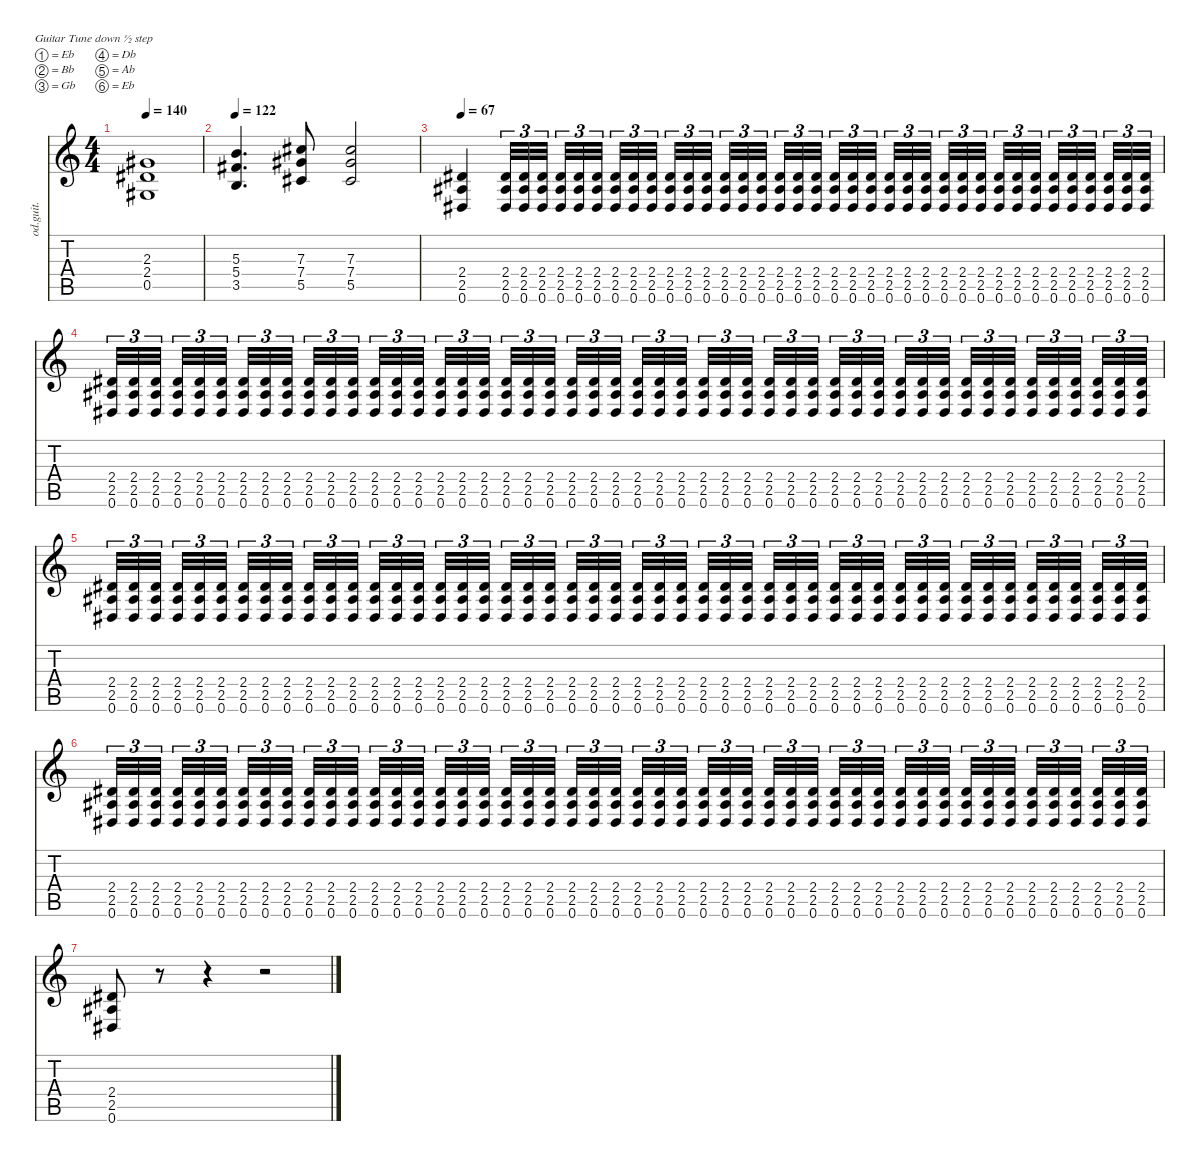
\defaultSystemsLayout 4
\hideDynamics
\bracketExtendMode nobrackets
\otherSystemsTrackNameOrientation horizontal
\track ("Guitar 2 (Izzy)" "od.guit.") {instrument overdrivenguitar}
\staff {score tabs}
\tuning (Eb4 Bb3 Gb3 Db3 Ab2 Eb2)
\ts (4 4)
\tempo 140
\clef g2
\ks c
(2.3{acc #} 2.4{acc #} 0.5{acc #}).1{dy f} |
\tempo 122
(5.3 5.4{acc #} 3.5).4{d} (7.3{acc #} 7.4{acc #} 5.5{acc #}).8 (7.3{acc #} 7.4{acc #} 5.5{acc #}).2 |
\tempo 67
(2.4{acc #} 2.5{acc #} 0.6{acc #}).4 (2.4{acc #} 2.5{acc #} 0.6{acc #}).32{tu (3 2)} (2.4{acc #} 2.5{acc #} 0.6{acc #}).32{tu (3 2)} (2.4{acc #} 2.5{acc #} 0.6{acc #}).32{tu (3 2)} (2.4{acc #} 2.5{acc #} 0.6{acc #}).32{tu (3 2)} (2.4{acc #} 2.5{acc #} 0.6{acc #}).32{tu (3 2)} (2.4{acc #} 2.5{acc #} 0.6{acc #}).32{tu (3 2)} (2.4{acc #} 2.5{acc #} 0.6{acc #}).32{tu (3 2)} (2.4{acc #} 2.5{acc #} 0.6{acc #}).32{tu (3 2)} (2.4{acc #} 2.5{acc #} 0.6{acc #}).32{tu (3 2)} (2.4{acc #} 2.5{acc #} 0.6{acc #}).32{tu (3 2)} (2.4{acc #} 2.5{acc #} 0.6{acc #}).32{tu (3 2)} (2.4{acc #} 2.5{acc #} 0.6{acc #}).32{tu (3 2)} (2.4{acc #} 2.5{acc #} 0.6{acc #}).32{tu (3 2)} (2.4{acc #} 2.5{acc #} 0.6{acc #}).32{tu (3 2)} (2.4{acc #} 2.5{acc #} 0.6{acc #}).32{tu (3 2)} (2.4{acc #} 2.5{acc #} 0.6{acc #}).32{tu (3 2)} (2.4{acc #} 2.5{acc #} 0.6{acc #}).32{tu (3 2)} (2.4{acc #} 2.5{acc #} 0.6{acc #}).32{tu (3 2)} (2.4{acc #} 2.5{acc #} 0.6{acc #}).32{tu (3 2)} (2.4{acc #} 2.5{acc #} 0.6{acc #}).32{tu (3 2)} (2.4{acc #} 2.5{acc #} 0.6{acc #}).32{tu (3 2)} (2.4{acc #} 2.5{acc #} 0.6{acc #}).32{tu (3 2)} (2.4{acc #} 2.5{acc #} 0.6{acc #}).32{tu (3 2)} (2.4{acc #} 2.5{acc #} 0.6{acc #}).32{tu (3 2)} (2.4{acc #} 2.5{acc #} 0.6{acc #}).32{tu (3 2)} (2.4{acc #} 2.5{acc #} 0.6{acc #}).32{tu (3 2)} (2.4{acc #} 2.5{acc #} 0.6{acc #}).32{tu (3 2)} (2.4{acc #} 2.5{acc #} 0.6{acc #}).32{tu (3 2)} (2.4{acc #} 2.5{acc #} 0.6{acc #}).32{tu (3 2)} (2.4{acc #} 2.5{acc #} 0.6{acc #}).32{tu (3 2)} (2.4{acc #} 2.5{acc #} 0.6{acc #}).32{tu (3 2)} (2.4{acc #} 2.5{acc #} 0.6{acc #}).32{tu (3 2)} (2.4{acc #} 2.5{acc #} 0.6{acc #}).32{tu (3 2)} (2.4{acc #} 2.5{acc #} 0.6{acc #}).32{tu (3 2)} (2.4{acc #} 2.5{acc #} 0.6{acc #}).32{tu (3 2)} (2.4{acc #} 2.5{acc #} 0.6{acc #}).32{tu (3 2)} |
(2.4{acc #} 2.5{acc #} 0.6{acc #}).32{tu (3 2)} (2.4{acc #} 2.5{acc #} 0.6{acc #}).32{tu (3 2)} (2.4{acc #} 2.5{acc #} 0.6{acc #}).32{tu (3 2)} (2.4{acc #} 2.5{acc #} 0.6{acc #}).32{tu (3 2)} (2.4{acc #} 2.5{acc #} 0.6{acc #}).32{tu (3 2)} (2.4{acc #} 2.5{acc #} 0.6{acc #}).32{tu (3 2)} (2.4{acc #} 2.5{acc #} 0.6{acc #}).32{tu (3 2)} (2.4{acc #} 2.5{acc #} 0.6{acc #}).32{tu (3 2)} (2.4{acc #} 2.5{acc #} 0.6{acc #}).32{tu (3 2)} (2.4{acc #} 2.5{acc #} 0.6{acc #}).32{tu (3 2)} (2.4{acc #} 2.5{acc #} 0.6{acc #}).32{tu (3 2)} (2.4{acc #} 2.5{acc #} 0.6{acc #}).32{tu (3 2)} (2.4{acc #} 2.5{acc #} 0.6{acc #}).32{tu (3 2)} (2.4{acc #} 2.5{acc #} 0.6{acc #}).32{tu (3 2)} (2.4{acc #} 2.5{acc #} 0.6{acc #}).32{tu (3 2)} (2.4{acc #} 2.5{acc #} 0.6{acc #}).32{tu (3 2)} (2.4{acc #} 2.5{acc #} 0.6{acc #}).32{tu (3 2)} (2.4{acc #} 2.5{acc #} 0.6{acc #}).32{tu (3 2)} (2.4{acc #} 2.5{acc #} 0.6{acc #}).32{tu (3 2)} (2.4{acc #} 2.5{acc #} 0.6{acc #}).32{tu (3 2)} (2.4{acc #} 2.5{acc #} 0.6{acc #}).32{tu (3 2)} (2.4{acc #} 2.5{acc #} 0.6{acc #}).32{tu (3 2)} (2.4{acc #} 2.5{acc #} 0.6{acc #}).32{tu (3 2)} (2.4{acc #} 2.5{acc #} 0.6{acc #}).32{tu (3 2)} (2.4{acc #} 2.5{acc #} 0.6{acc #}).32{tu (3 2)} (2.4{acc #} 2.5{acc #} 0.6{acc #}).32{tu (3 2)} (2.4{acc #} 2.5{acc #} 0.6{acc #}).32{tu (3 2)} (2.4{acc #} 2.5{acc #} 0.6{acc #}).32{tu (3 2)} (2.4{acc #} 2.5{acc #} 0.6{acc #}).32{tu (3 2)} (2.4{acc #} 2.5{acc #} 0.6{acc #}).32{tu (3 2)} (2.4{acc #} 2.5{acc #} 0.6{acc #}).32{tu (3 2)} (2.4{acc #} 2.5{acc #} 0.6{acc #}).32{tu (3 2)} (2.4{acc #} 2.5{acc #} 0.6{acc #}).32{tu (3 2)} (2.4{acc #} 2.5{acc #} 0.6{acc #}).32{tu (3 2)} (2.4{acc #} 2.5{acc #} 0.6{acc #}).32{tu (3 2)} (2.4{acc #} 2.5{acc #} 0.6{acc #}).32{tu (3 2)} (2.4{acc #} 2.5{acc #} 0.6{acc #}).32{tu (3 2)} (2.4{acc #} 2.5{acc #} 0.6{acc #}).32{tu (3 2)} (2.4{acc #} 2.5{acc #} 0.6{acc #}).32{tu (3 2)} (2.4{acc #} 2.5{acc #} 0.6{acc #}).32{tu (3 2)} (2.4{acc #} 2.5{acc #} 0.6{acc #}).32{tu (3 2)} (2.4{acc #} 2.5{acc #} 0.6{acc #}).32{tu (3 2)} (2.4{acc #} 2.5{acc #} 0.6{acc #}).32{tu (3 2)} (2.4{acc #} 2.5{acc #} 0.6{acc #}).32{tu (3 2)} (2.4{acc #} 2.5{acc #} 0.6{acc #}).32{tu (3 2)} (2.4{acc #} 2.5{acc #} 0.6{acc #}).32{tu (3 2)} (2.4{acc #} 2.5{acc #} 0.6{acc #}).32{tu (3 2)} (2.4{acc #} 2.5{acc #} 0.6{acc #}).32{tu (3 2)} |
(2.4{acc #} 2.5{acc #} 0.6{acc #}).32{tu (3 2)} (2.4{acc #} 2.5{acc #} 0.6{acc #}).32{tu (3 2)} (2.4{acc #} 2.5{acc #} 0.6{acc #}).32{tu (3 2)} (2.4{acc #} 2.5{acc #} 0.6{acc #}).32{tu (3 2)} (2.4{acc #} 2.5{acc #} 0.6{acc #}).32{tu (3 2)} (2.4{acc #} 2.5{acc #} 0.6{acc #}).32{tu (3 2)} (2.4{acc #} 2.5{acc #} 0.6{acc #}).32{tu (3 2)} (2.4{acc #} 2.5{acc #} 0.6{acc #}).32{tu (3 2)} (2.4{acc #} 2.5{acc #} 0.6{acc #}).32{tu (3 2)} (2.4{acc #} 2.5{acc #} 0.6{acc #}).32{tu (3 2)} (2.4{acc #} 2.5{acc #} 0.6{acc #}).32{tu (3 2)} (2.4{acc #} 2.5{acc #} 0.6{acc #}).32{tu (3 2)} (2.4{acc #} 2.5{acc #} 0.6{acc #}).32{tu (3 2)} (2.4{acc #} 2.5{acc #} 0.6{acc #}).32{tu (3 2)} (2.4{acc #} 2.5{acc #} 0.6{acc #}).32{tu (3 2)} (2.4{acc #} 2.5{acc #} 0.6{acc #}).32{tu (3 2)} (2.4{acc #} 2.5{acc #} 0.6{acc #}).32{tu (3 2)} (2.4{acc #} 2.5{acc #} 0.6{acc #}).32{tu (3 2)} (2.4{acc #} 2.5{acc #} 0.6{acc #}).32{tu (3 2)} (2.4{acc #} 2.5{acc #} 0.6{acc #}).32{tu (3 2)} (2.4{acc #} 2.5{acc #} 0.6{acc #}).32{tu (3 2)} (2.4{acc #} 2.5{acc #} 0.6{acc #}).32{tu (3 2)} (2.4{acc #} 2.5{acc #} 0.6{acc #}).32{tu (3 2)} (2.4{acc #} 2.5{acc #} 0.6{acc #}).32{tu (3 2)} (2.4{acc #} 2.5{acc #} 0.6{acc #}).32{tu (3 2)} (2.4{acc #} 2.5{acc #} 0.6{acc #}).32{tu (3 2)} (2.4{acc #} 2.5{acc #} 0.6{acc #}).32{tu (3 2)} (2.4{acc #} 2.5{acc #} 0.6{acc #}).32{tu (3 2)} (2.4{acc #} 2.5{acc #} 0.6{acc #}).32{tu (3 2)} (2.4{acc #} 2.5{acc #} 0.6{acc #}).32{tu (3 2)} (2.4{acc #} 2.5{acc #} 0.6{acc #}).32{tu (3 2)} (2.4{acc #} 2.5{acc #} 0.6{acc #}).32{tu (3 2)} (2.4{acc #} 2.5{acc #} 0.6{acc #}).32{tu (3 2)} (2.4{acc #} 2.5{acc #} 0.6{acc #}).32{tu (3 2)} (2.4{acc #} 2.5{acc #} 0.6{acc #}).32{tu (3 2)} (2.4{acc #} 2.5{acc #} 0.6{acc #}).32{tu (3 2)} (2.4{acc #} 2.5{acc #} 0.6{acc #}).32{tu (3 2)} (2.4{acc #} 2.5{acc #} 0.6{acc #}).32{tu (3 2)} (2.4{acc #} 2.5{acc #} 0.6{acc #}).32{tu (3 2)} (2.4{acc #} 2.5{acc #} 0.6{acc #}).32{tu (3 2)} (2.4{acc #} 2.5{acc #} 0.6{acc #}).32{tu (3 2)} (2.4{acc #} 2.5{acc #} 0.6{acc #}).32{tu (3 2)} (2.4{acc #} 2.5{acc #} 0.6{acc #}).32{tu (3 2)} (2.4{acc #} 2.5{acc #} 0.6{acc #}).32{tu (3 2)} (2.4{acc #} 2.5{acc #} 0.6{acc #}).32{tu (3 2)} (2.4{acc #} 2.5{acc #} 0.6{acc #}).32{tu (3 2)} (2.4{acc #} 2.5{acc #} 0.6{acc #}).32{tu (3 2)} (2.4{acc #} 2.5{acc #} 0.6{acc #}).32{tu (3 2)} |
(2.4{acc #} 2.5{acc #} 0.6{acc #}).32{tu (3 2)} (2.4{acc #} 2.5{acc #} 0.6{acc #}).32{tu (3 2)} (2.4{acc #} 2.5{acc #} 0.6{acc #}).32{tu (3 2)} (2.4{acc #} 2.5{acc #} 0.6{acc #}).32{tu (3 2)} (2.4{acc #} 2.5{acc #} 0.6{acc #}).32{tu (3 2)} (2.4{acc #} 2.5{acc #} 0.6{acc #}).32{tu (3 2)} (2.4{acc #} 2.5{acc #} 0.6{acc #}).32{tu (3 2)} (2.4{acc #} 2.5{acc #} 0.6{acc #}).32{tu (3 2)} (2.4{acc #} 2.5{acc #} 0.6{acc #}).32{tu (3 2)} (2.4{acc #} 2.5{acc #} 0.6{acc #}).32{tu (3 2)} (2.4{acc #} 2.5{acc #} 0.6{acc #}).32{tu (3 2)} (2.4{acc #} 2.5{acc #} 0.6{acc #}).32{tu (3 2)} (2.4{acc #} 2.5{acc #} 0.6{acc #}).32{tu (3 2)} (2.4{acc #} 2.5{acc #} 0.6{acc #}).32{tu (3 2)} (2.4{acc #} 2.5{acc #} 0.6{acc #}).32{tu (3 2)} (2.4{acc #} 2.5{acc #} 0.6{acc #}).32{tu (3 2)} (2.4{acc #} 2.5{acc #} 0.6{acc #}).32{tu (3 2)} (2.4{acc #} 2.5{acc #} 0.6{acc #}).32{tu (3 2)} (2.4{acc #} 2.5{acc #} 0.6{acc #}).32{tu (3 2)} (2.4{acc #} 2.5{acc #} 0.6{acc #}).32{tu (3 2)} (2.4{acc #} 2.5{acc #} 0.6{acc #}).32{tu (3 2)} (2.4{acc #} 2.5{acc #} 0.6{acc #}).32{tu (3 2)} (2.4{acc #} 2.5{acc #} 0.6{acc #}).32{tu (3 2)} (2.4{acc #} 2.5{acc #} 0.6{acc #}).32{tu (3 2)} (2.4{acc #} 2.5{acc #} 0.6{acc #}).32{tu (3 2)} (2.4{acc #} 2.5{acc #} 0.6{acc #}).32{tu (3 2)} (2.4{acc #} 2.5{acc #} 0.6{acc #}).32{tu (3 2)} (2.4{acc #} 2.5{acc #} 0.6{acc #}).32{tu (3 2)} (2.4{acc #} 2.5{acc #} 0.6{acc #}).32{tu (3 2)} (2.4{acc #} 2.5{acc #} 0.6{acc #}).32{tu (3 2)} (2.4{acc #} 2.5{acc #} 0.6{acc #}).32{tu (3 2)} (2.4{acc #} 2.5{acc #} 0.6{acc #}).32{tu (3 2)} (2.4{acc #} 2.5{acc #} 0.6{acc #}).32{tu (3 2)} (2.4{acc #} 2.5{acc #} 0.6{acc #}).32{tu (3 2)} (2.4{acc #} 2.5{acc #} 0.6{acc #}).32{tu (3 2)} (2.4{acc #} 2.5{acc #} 0.6{acc #}).32{tu (3 2)} (2.4{acc #} 2.5{acc #} 0.6{acc #}).32{tu (3 2)} (2.4{acc #} 2.5{acc #} 0.6{acc #}).32{tu (3 2)} (2.4{acc #} 2.5{acc #} 0.6{acc #}).32{tu (3 2)} (2.4{acc #} 2.5{acc #} 0.6{acc #}).32{tu (3 2)} (2.4{acc #} 2.5{acc #} 0.6{acc #}).32{tu (3 2)} (2.4{acc #} 2.5{acc #} 0.6{acc #}).32{tu (3 2)} (2.4{acc #} 2.5{acc #} 0.6{acc #}).32{tu (3 2)} (2.4{acc #} 2.5{acc #} 0.6{acc #}).32{tu (3 2)} (2.4{acc #} 2.5{acc #} 0.6{acc #}).32{tu (3 2)} (2.4{acc #} 2.5{acc #} 0.6{acc #}).32{tu (3 2)} (2.4{acc #} 2.5{acc #} 0.6{acc #}).32{tu (3 2)} (2.4{acc #} 2.5{acc #} 0.6{acc #}).32{tu (3 2)} |
(2.4{acc #} 2.5{acc #} 0.6{acc #}).8 r.8 r.4 r.2
